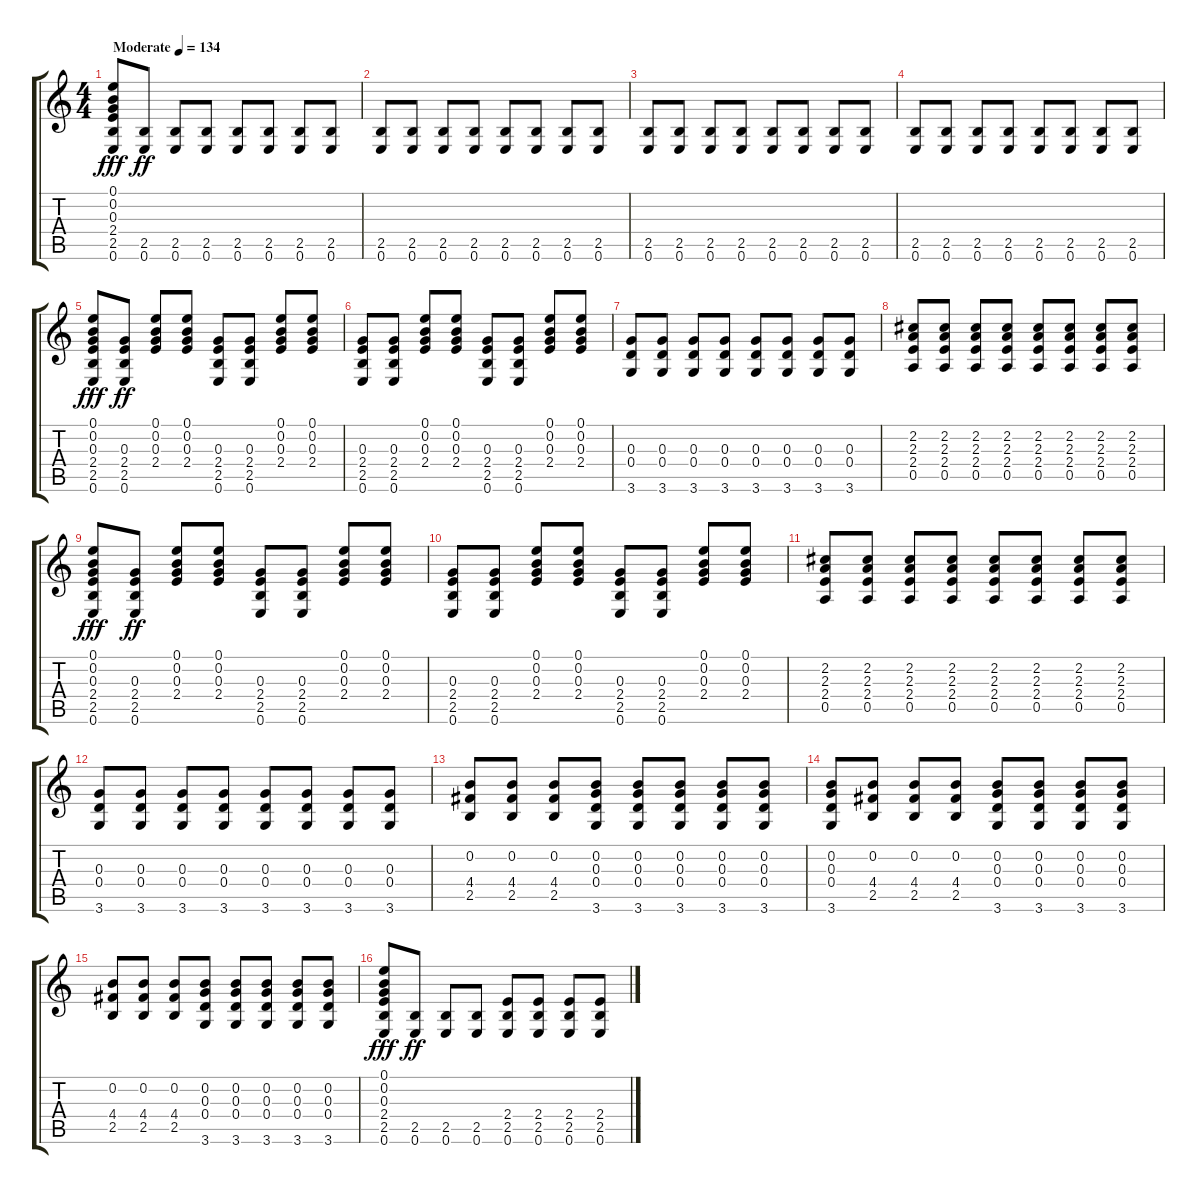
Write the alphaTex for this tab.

\track "" {instrument distortionguitar}
\staff {score tabs}
\tuning (E4 B3 G3 D3 A2 E2) {hide}
\ts (4 4)
\tempo (134 "Moderate")
\clef g2
\ks c
(0.1 0.2 0.3 2.4 2.5 0.6).8{dy fff instrument distortionguitar} (2.5 0.6).8{dy ff} (2.5 0.6).8 (2.5 0.6).8 (2.5 0.6).8 (2.5 0.6).8 (2.5 0.6).8 (2.5 0.6).8 |
(2.5 0.6).8 (2.5 0.6).8 (2.5 0.6).8 (2.5 0.6).8 (2.5 0.6).8 (2.5 0.6).8 (2.5 0.6).8 (2.5 0.6).8 |
(2.5 0.6).8 (2.5 0.6).8 (2.5 0.6).8 (2.5 0.6).8 (2.5 0.6).8 (2.5 0.6).8 (2.5 0.6).8 (2.5 0.6).8 |
(2.5 0.6).8 (2.5 0.6).8 (2.5 0.6).8 (2.5 0.6).8 (2.5 0.6).8 (2.5 0.6).8 (2.5 0.6).8 (2.5 0.6).8 |
(0.1 0.2 0.3 2.4 2.5 0.6).8{dy fff} (0.3 2.4 2.5 0.6).8{dy ff} (0.1 0.2 0.3 2.4).8 (0.1 0.2 0.3 2.4).8 (0.3 2.4 2.5 0.6).8 (0.3 2.4 2.5 0.6).8 (0.1 0.2 0.3 2.4).8 (0.1 0.2 0.3 2.4).8 |
(0.3 2.4 2.5 0.6).8 (0.3 2.4 2.5 0.6).8 (0.1 0.2 0.3 2.4).8 (0.1 0.2 0.3 2.4).8 (0.3 2.4 2.5 0.6).8 (0.3 2.4 2.5 0.6).8 (0.1 0.2 0.3 2.4).8 (0.1 0.2 0.3 2.4).8 |
(0.3 0.4 3.6).8 (0.3 0.4 3.6).8 (0.3 0.4 3.6).8 (0.3 0.4 3.6).8 (0.3 0.4 3.6).8 (0.3 0.4 3.6).8 (0.3 0.4 3.6).8 (0.3 0.4 3.6).8 |
(2.2 2.3 2.4 0.5).8 (2.2 2.3 2.4 0.5).8 (2.2 2.3 2.4 0.5).8 (2.2 2.3 2.4 0.5).8 (2.2 2.3 2.4 0.5).8 (2.2 2.3 2.4 0.5).8 (2.2 2.3 2.4 0.5).8 (2.2 2.3 2.4 0.5).8 |
(0.1 0.2 0.3 2.4 2.5 0.6).8{dy fff} (0.3 2.4 2.5 0.6).8{dy ff} (0.1 0.2 0.3 2.4).8 (0.1 0.2 0.3 2.4).8 (0.3 2.4 2.5 0.6).8 (0.3 2.4 2.5 0.6).8 (0.1 0.2 0.3 2.4).8 (0.1 0.2 0.3 2.4).8 |
(0.3 2.4 2.5 0.6).8 (0.3 2.4 2.5 0.6).8 (0.1 0.2 0.3 2.4).8 (0.1 0.2 0.3 2.4).8 (0.3 2.4 2.5 0.6).8 (0.3 2.4 2.5 0.6).8 (0.1 0.2 0.3 2.4).8 (0.1 0.2 0.3 2.4).8 |
(2.2 2.3 2.4 0.5).8 (2.2 2.3 2.4 0.5).8 (2.2 2.3 2.4 0.5).8 (2.2 2.3 2.4 0.5).8 (2.2 2.3 2.4 0.5).8 (2.2 2.3 2.4 0.5).8 (2.2 2.3 2.4 0.5).8 (2.2 2.3 2.4 0.5).8 |
(0.3 0.4 3.6).8 (0.3 0.4 3.6).8 (0.3 0.4 3.6).8 (0.3 0.4 3.6).8 (0.3 0.4 3.6).8 (0.3 0.4 3.6).8 (0.3 0.4 3.6).8 (0.3 0.4 3.6).8 |
(0.2 4.4 2.5).8 (0.2 4.4 2.5).8 (0.2 4.4 2.5).8 (0.2 0.3 0.4 3.6).8 (0.2 0.3 0.4 3.6).8 (0.2 0.3 0.4 3.6).8 (0.2 0.3 0.4 3.6).8 (0.2 0.3 0.4 3.6).8 |
(0.2 0.3 0.4 3.6).8 (0.2 4.4 2.5).8 (0.2 4.4 2.5).8 (0.2 4.4 2.5).8 (0.2 0.3 0.4 3.6).8 (0.2 0.3 0.4 3.6).8 (0.2 0.3 0.4 3.6).8 (0.2 0.3 0.4 3.6).8 |
(0.2 4.4 2.5).8 (0.2 4.4 2.5).8 (0.2 4.4 2.5).8 (0.2 0.3 0.4 3.6).8 (0.2 0.3 0.4 3.6).8 (0.2 0.3 0.4 3.6).8 (0.2 0.3 0.4 3.6).8 (0.2 0.3 0.4 3.6).8 |
(0.1 0.2 0.3 2.4 2.5 0.6).8{dy fff} (2.5 0.6).8{dy ff} (2.5 0.6).8 (2.5 0.6).8 (2.4 2.5 0.6).8 (2.4 2.5 0.6).8 (2.4 2.5 0.6).8 (2.4 2.5 0.6).8
